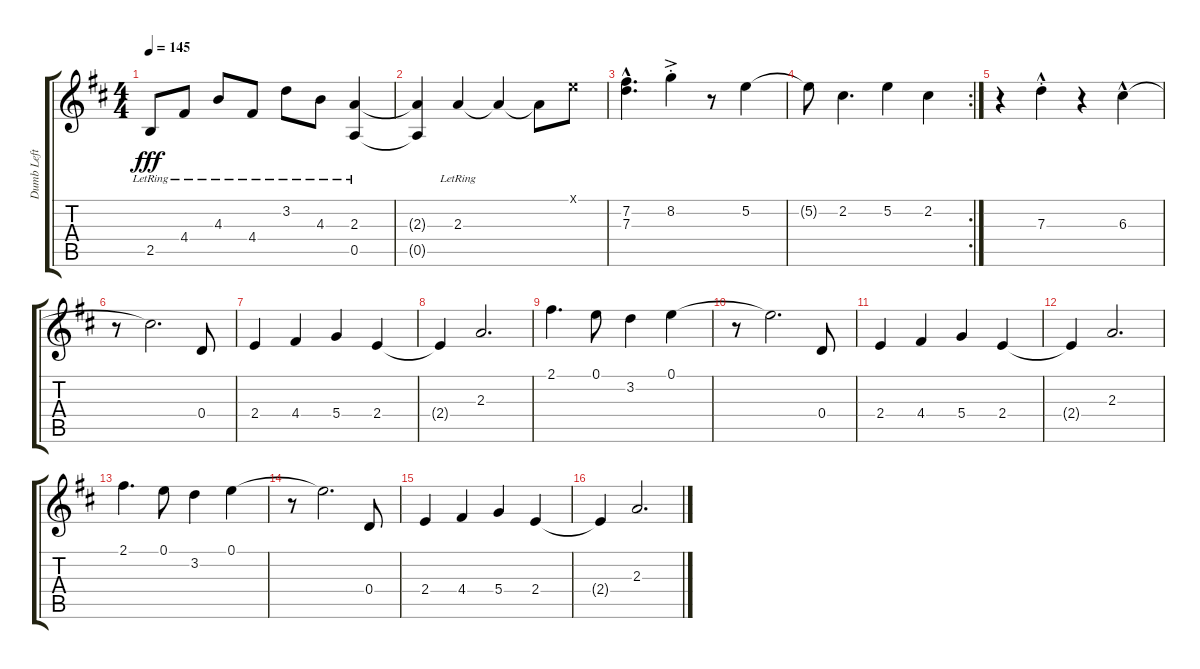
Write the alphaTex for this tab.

\track ("Dumb Left Quiet Thing" "Dumb Left ") {instrument acousticguitarsteel}
\staff {score tabs}
\tuning (E4 B3 G3 D3 A2 E2) {hide}
\ts (4 4)
\tempo 145
\clef g2
\ks d
2.5{lr}.8{dy fff} 4.4{lr}.8 4.3{lr}.8 4.4{lr}.8 3.2{lr}.8 4.3{lr}.8 (2.3{lr} 0.5{lr}).4 |
(2.3{t} 0.5{t}).4 2.3{lr}.4 2.3{t}.4 2.3{t}.8 0.1{x}.8 |
(7.2{hac} 7.3{hac}).4{d} 8.2{ac st}.4 r.8 5.2.4 |
\rc 2
5.2{t}.8 2.2.4{d} 5.2.4 2.2.4 |
r.4 7.3{hac st}.4 r.4 6.3{hac}.4 |
r.8 6.3{t}.2{d} 0.4.8 |
2.4.4 4.4.4 5.4.4 2.4.4 |
2.4{t}.4 2.3.2{d} |
2.1.4{d} 0.1.8 3.2.4 0.1.4 |
r.8 0.1{t}.2{d} 0.4.8 |
2.4.4 4.4.4 5.4.4 2.4.4 |
2.4{t}.4 2.3.2{d} |
2.1.4{d} 0.1.8 3.2.4 0.1.4 |
r.8 0.1{t}.2{d} 0.4.8 |
2.4.4 4.4.4 5.4.4 2.4.4 |
2.4{t}.4 2.3.2{d}
